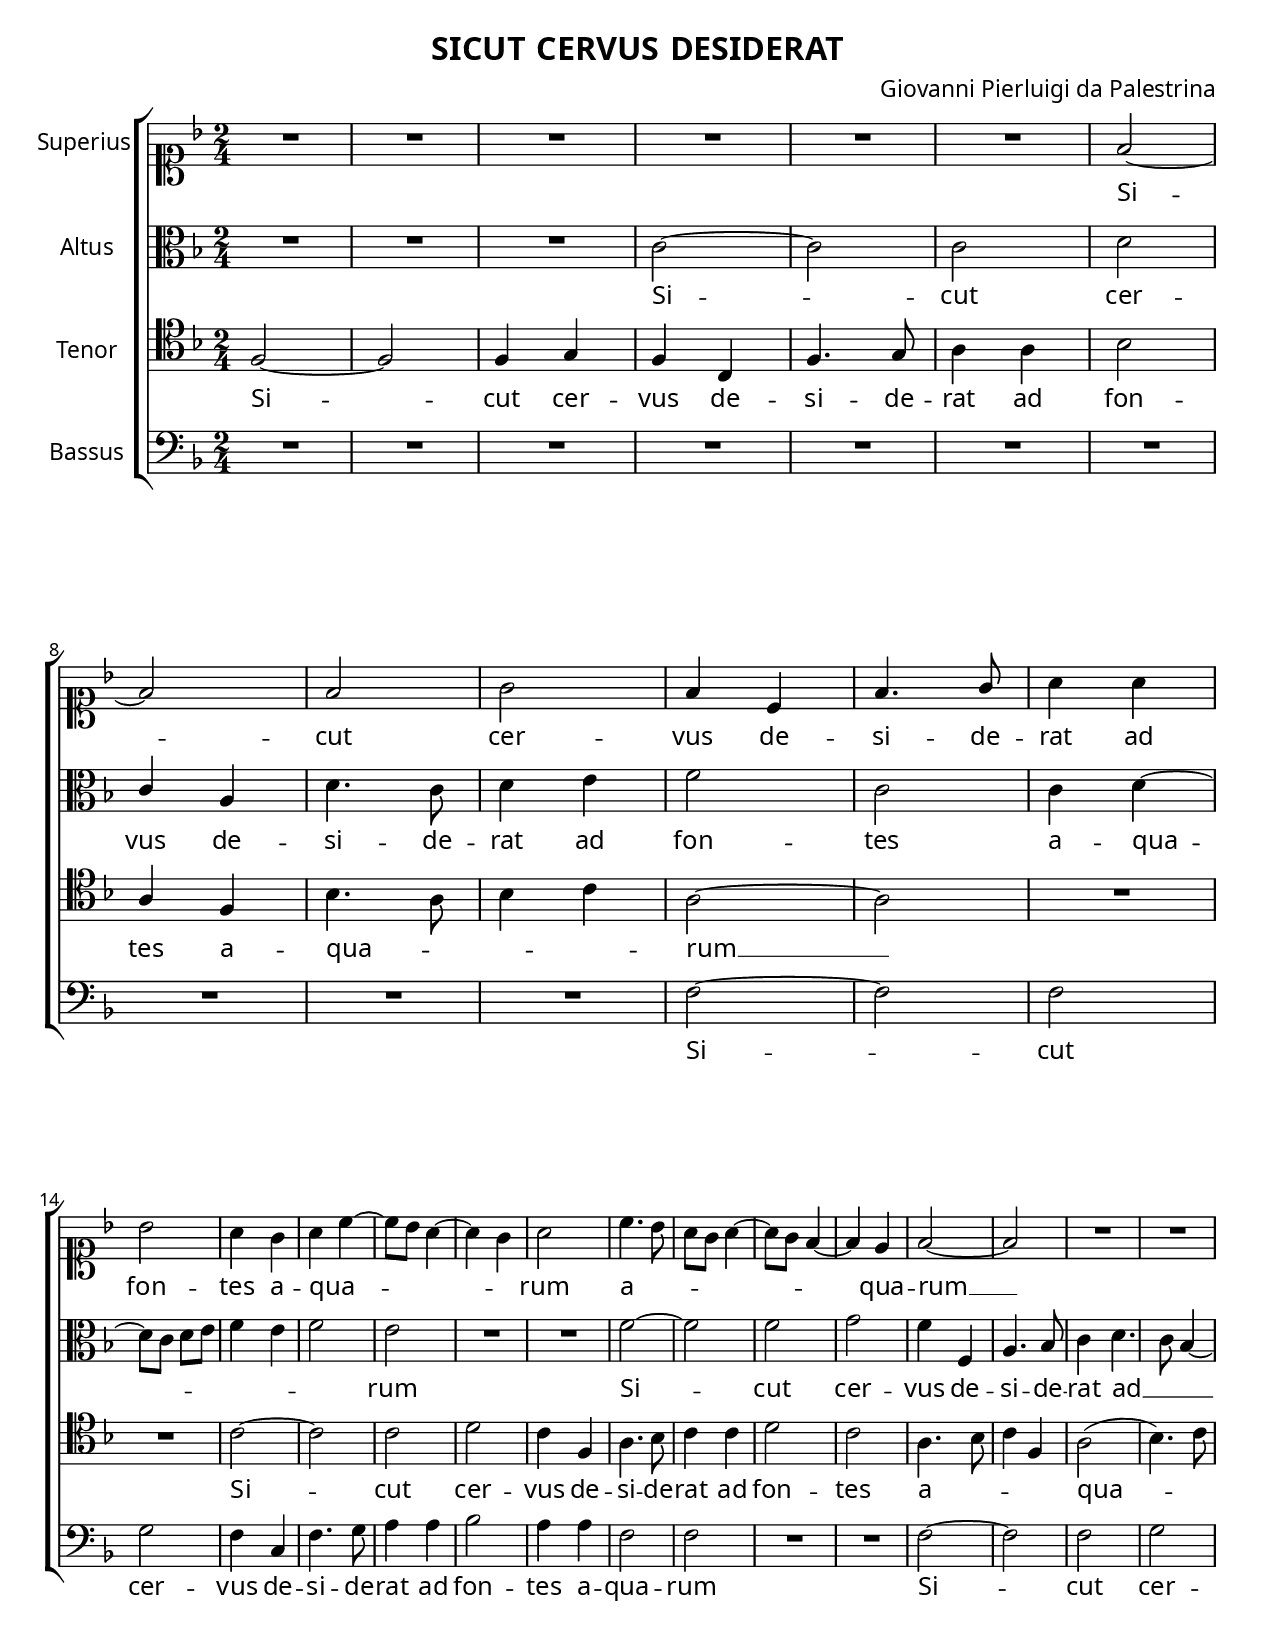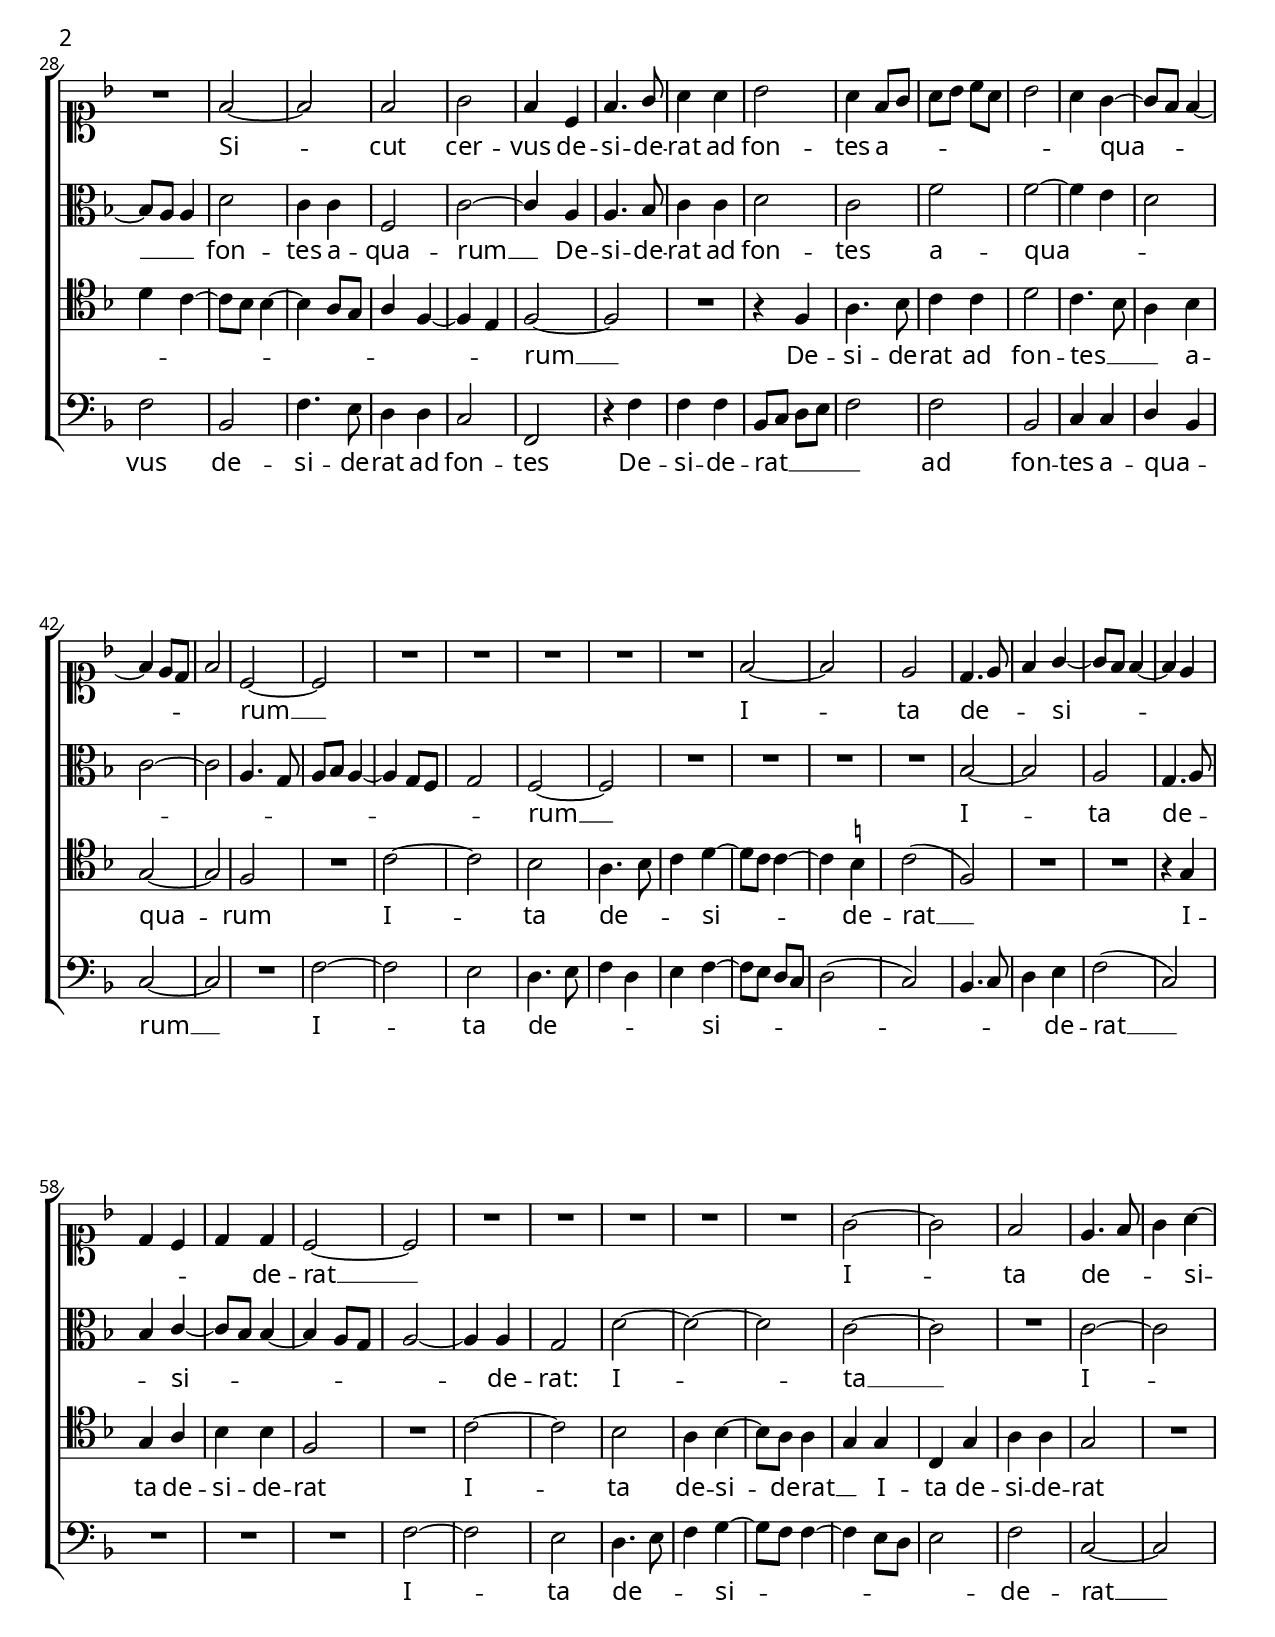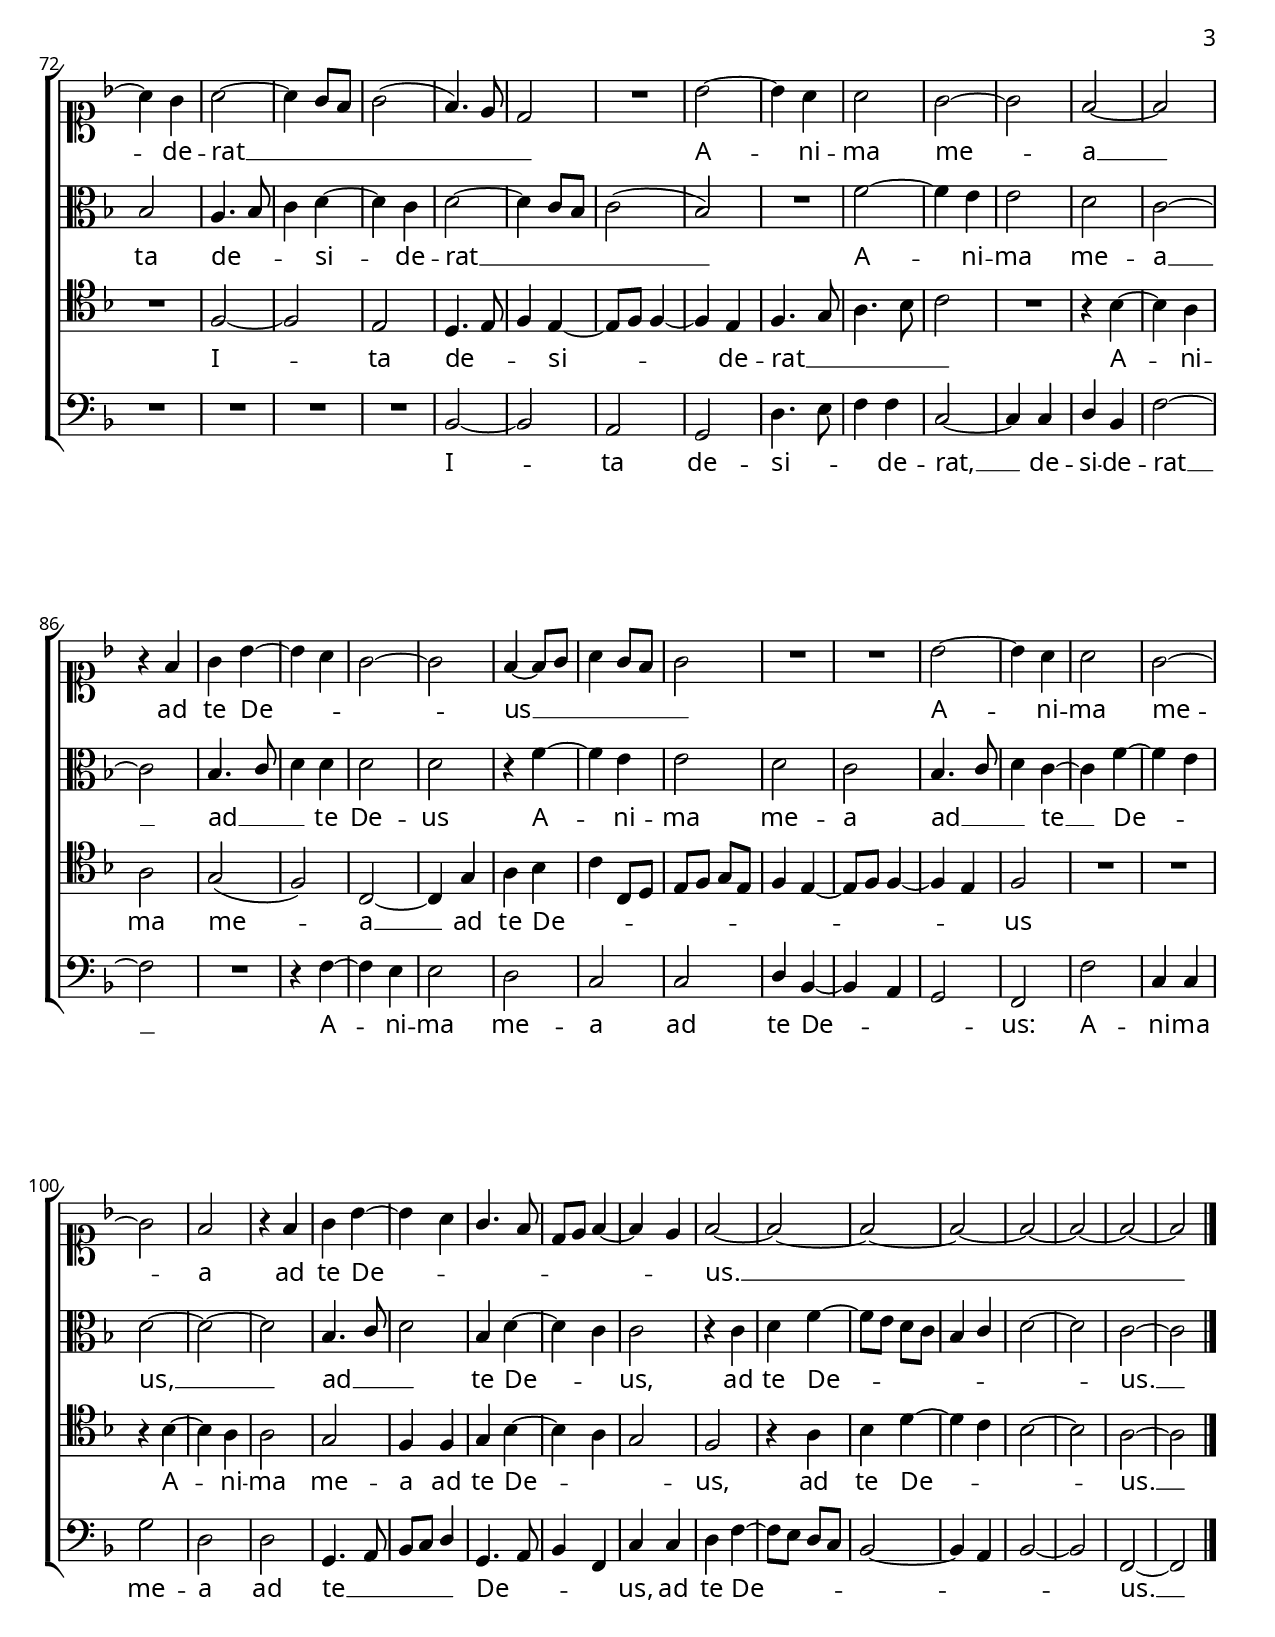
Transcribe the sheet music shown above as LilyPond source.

\version "2.19.61"
\language "english" 
\paper {
  #(set-paper-size "letter")
  #(define fonts
     (set-global-fonts
     #:roman "Linux Libertine"
     ))
}
\header {
  title = \markup{\larger{\smallCaps{"sicut cervus desiderat"}}}
  % Remove default LilyPond tagline
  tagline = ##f
  composer = "Giovanni Pierluigi da Palestrina"
  
}

\layout {
  \context {
    \Voice
    \consists "Melody_engraver"
    \override Stem #'neutral-direction = #'()
  }
}
ficta = { \once \set suggestAccidentals = ##t }
global = {
  \key f \major
  \time 2/4
  \override Staff.NoteHead.style = #'baroque
}

soprano = \fixed c' {
  \global
  R2 R2 R2 R2 R2 R2 f2~ f2 f2 g2 f4 c4 f4. g8 a4 a4
  bf2 a4 g4 a4 c'4~ c'8 bf8 a4~ a4 g4 a2 c'4. bf8 a8 g8 a4~ a8 g8 f4~ f4 e4 f2~ f2 R2 R2
  R2 f2~ f2 f2 g2 f4 c4 f4. g8 a4 a4 bf2 a4 f8 g8 a8 bf8 c'8 a8 bf2 a4 g4~ g8 f8 f4~
  f4 e8 d8 f2 c2~ c2 R2 R2 R2\noBreak R2\noBreak R2\noBreak f2~ f2 e2 d4. e8 f4 g4~ g8 f8 f4~ f4 e4
  d4 c4 d4 d4 c2~ c2 R2 R2 R2 R2 R2 g2~ g2 f2 e4. f8 g4 a4~
  a4 g4 a2~ a4 g8 f8 g2 (f4.) e8 d2 R2 bf2~ bf4 a4 a2 g2~ g2 f2~ f2
  r4 f4 g4 bf4~ bf4 a4 g2~ g2 f4~ f8 g8 a4 g8 f8 g2 R2 R2 bf2~ bf4 a4 a2 g2~
  g2 f2 r4 f4 g4 bf4~ bf4 a4 g4. f8 d8 e8 f4~ f4 e4 f2~ f2~ f2~ f2~ f2~ f2~ f2~ f2 \bar "|." 
}

alto = \fixed c' {
  \global
  R2 R2 R2 c2~ c2 c2 d2 c4 a,4 d4. c8 d4 e4 f2 c2 c4 d4~
  d8 c8 d8 e8 f4 e4 f2 e2 R2 R2 f2~ f2 f2 g2 f4 f,4 a,4. bf,8 c4 d4. c8 bf,4~
  bf,8 a,8 a,4 d2 c4 c4 f,2 c2~ c4 a,4 a,4. bf,8 c4 c4 d2 c2 f2 f2~ f4 e4 d2
  c2~ c2 a,4. g,8 a,8 bf,8 a,4~ a,4 g,8 f,8 g,2 f,2~ f,2 R2 R2 R2 R2 bf,2~ bf,2 a,2 g,4. a,8
  bf,4 c4~ c8 bf,8 bf,4~ bf,4 a,8 g,8 a,2~ a,4 a,4 g,2 d2~ d2~ d2 c2~ c2 R2 c2~ c2
  bf,2 a,4. bf,8 c4 d4~ d4 c4 d2~ d4 c8 bf,8 c2 (bf,2) R2 f2~ f4 e4 e2 d2 c2~
  c2 bf,4. c8 d4 d4 d2 d2 r4 f4~ f4 e4 e2 d2 c2 bf,4. c8 d4 c4~ c4 f4~ f4 e4
  d2~ d2~ d2 bf,4. c8 d2 bf,4 d4~ d4 c4 c2 r4 c4 d4 f4~ f8 e8 d8 c8 bf,4 c4 d2~ d2 c2~ c2 \bar "|."
}

tenor = \fixed c {
  \global
  f2~ f2 f4 g4 f4 c4 f4. g8 a4 a4 bf2 a4 f4 bf4. a8 bf4 c'4 a2~ a2 R2
  R2 c'2~ c'2 c'2 d'2 c'4 f4 a4. bf8 c'4 c'4 d'2 c'2 a4. bf8 c'4 f4 a2 (bf4.) c'8
  d'4 c'4~ c'8 bf8 bf4~ bf4 a8 g8 a4 f4~ f4 e4 f2~ f2 R2 r4 f4 a4. bf8 c'4 c'4 d'2 c'4. bf8 a4 bf4
  g2~ g2 f2 R2 c'2~ c'2 bf2 a4. bf8 c'4 d'4~ d'8 c'8 c'4~ c'4 \ficta b4 c'2 (f2) R2 R2 r4 g4
  g4 a4 bf4 bf4 f2 R2 c'2~ c'2 bf2 a4 bf4~ bf8 a8 a4 g4 g4 c4 g4 a4 a4 g2 R2
  R2 f2~ f2 e2 d4. e8 f4 e4~ e8 f8 f4~ f4 e4 f4. g8 a4. bf8 c'2 R2 r4 bf4~ bf4 a4
  a2 g2 (f2) c2~ c4 g4 a4 bf4 c'4 c8 d8 e8 f8 g8 e8 f4 e4~ e8 f8 f4~ f4 e4 f2 R2 R2
  r4 bf4~ bf4 a4 a2 g2 f4 f4 g4 bf4~ bf4  a4 g2 f2 r4 a4 bf4 d'4~ d'4 c'4 bf2~ bf2 a2~ a2 \bar "|."
}

bass = \fixed c {
  \global
  R2 R2 R2 R2 R2 R2 R2 R2 R2 R2 f2~ f2 f2
  g2 f4 c4 f4. g8 a4 a4 bf2 a4 a4 f2 f2 R2 R2 f2~ f2 f2 g2
  f2 bf,2 f4. e8 d4 d4 c2 f,2 r4 f4 f4 f4 bf,8 c8 d8 e8 f2 f2 bf,2 c4 c4 d4 bf,4
  c2~ c2 R2 f2~ f2 e2 d4. e8 f4 d4 e4 f4~ f8 e8 d8 c8 d2 (c2) bf,4. c8 d4 e4 f2 (c2)
  R2 R2 R2 f2~ f2 e2 d4. e8 f4 g4~ g8 f8 f4~ f4 e8 d8 e2 f2 c2~ c2
  R2 R2 R2 R2 bf,2~ bf,2 a,2 g,2 d4. e8 f4 f4 c2~ c4 c4 d4 bf,4 f2~
  f2 R2 r4 f4~ f4 e4 e2 d2 c2 c2 d4 bf,4~ bf,4 a,4 g,2 f,2 f2 c4 c4
  g2 d2 d2 g,4. a,8 bf,8 c8 d4 g,4. a,8 bf,4 f,4 c4 c4 d4 f4~ f8 e8 d8 c8 bf,2~ bf,4 a,4 bf,2~ bf,2 f,2~ f,2 \bar "|."
}

sopranoVerse = \lyricmode {
Si -- cut cer -- vus de -- si -- de -- rat ad
fon -- tes a -- qua -- _ _ _ _ rum a -- _ _ _ _ _ _ qua -- rum __
Si -- cut cer -- vus de -- si -- de -- rat ad fon -- tes a -- _ _ _ _ _ _ _ qua -- _ _ _ _ _ rum __ I -- ta de -- _ _ si -- _ _ _ _ _ _ de -- rat __
I -- ta de -- _ _ si -- de -- rat __ _ _ _ _ _ A -- ni -- ma me -- a __
ad te De -- _ _ us __ _ _ _ _ _ A -- ni -- ma me -- a
ad te De -- _ _ _ _ _ _ _ us. __
}

altoVerse = \lyricmode {
  Si -- cut cer -- vus de -- si -- de -- rat ad fon -- tes a -- qua -- _ _ _ _ _ _ rum
  Si -- cut cer -- vus de -- si -- de -- rat ad __ _ _ _ _ fon -- tes
  a -- qua -- rum __ De -- si -- de -- rat ad fon -- tes a -- qua -- _ _ _ _ _ _ _ _ _ _ _ rum __
  I -- ta de -- _ _ si -- _ _ _ _ _ de -- rat:
  I -- ta __
  I -- ta de -- _ _ si -- de -- rat __ _ _ _ A -- ni -- ma me -- a __
  ad __ _ _ te De -- us A -- ni -- ma me -- a ad __ _ _ te __ De -- _ us, __
  ad __ _ _ te De -- _ us, ad te De -- _ _ _ _ _ _ us. __
}

tenorVerse = \lyricmode {
  Si -- cut cer -- vus de -- si -- de -- rat ad fon -- tes a -- qua -- _ _ _ rum __
  Si -- cut cer -- vus de -- si -- de -- rat ad fon -- tes a -- _ _ _ qua -- _ _ _ _ _ _ _ _ _ _ rum __ De -- si -- de -- rat ad fon -- tes __ _ _ a -- qua -- rum I -- ta de -- _ _ si -- _ _ de -- rat __
  I -- ta de -- si -- de -- rat
  I -- ta de -- si -- de -- rat __ _ I -- ta de -- si -- de -- rat
  I -- ta de -- _ _ si -- _ _ de -- rat __ _ _ _ _ A -- ni -- ma
  me -- a __ ad te De -- _ _ _ _ _ _ _ _ _ _ _ _ us
  A -- ni -- ma me -- a ad te De -- _ _ us, ad te De -- _ _ us. __
}

bassVerse = \lyricmode {
  Si -- cut
  cer -- vus de -- si -- de -- rat ad fon -- tes a -- qua -- rum Si -- cut cer -- vus
  de -- si -- de -- rat ad fon -- tes De -- si -- de -- rat __ _ _ _ _ ad fon -- tes a -- qua -- _ rum __
  I -- ta de -- _ _ _ _ si -- _ _ _ _ _ _ _ de -- rat __
  I -- ta de -- _ _ si -- _ _ _ _ _ de -- rat __
  I -- ta de -- si -- _ _ de -- rat, __ de -- si -- de -- rat __
  A -- ni -- ma me -- a ad te De -- _ _ us: A -- ni -- ma
  me -- a ad te __ _ _ _ _ De -- _ _ _ us, ad te De -- _ _ _ _ _ _ us. __
}


scoreAdynamic = \fixed c' {
\global
s2*13\break
s2*14\break
s2*14\break
s2*16\break
s2*14\break
s2*14\break
s2*14\break
s2*16\break
}



choirPart = \new ChoirStaff <<
  \new Dynamics \with {} \scoreAdynamic
  \new Staff \with {
    midiInstrument = "acoustic grand"
    instrumentName = "Superius"
  } { \clef soprano \soprano }
  \addlyrics { \sopranoVerse }
  \new Staff \with {
    midiInstrument = "acoustic grand"
    instrumentName = "Altus"
  } { \clef alto \alto }
  \addlyrics { \altoVerse }
  \new Staff \with {
    midiInstrument = "acoustic grand"
    instrumentName = "Tenor"
  } { \clef tenor \tenor }
  \addlyrics { \tenorVerse }
  \new Staff \with {
    midiInstrument = "acoustic grand"
    instrumentName = "Bassus"
  } { \clef bass \bass }
  \addlyrics { \bassVerse }
>>



\score {
  <<
    \choirPart
  >>
  \layout { }
  \midi {
    \tempo 4=100
  }
}
